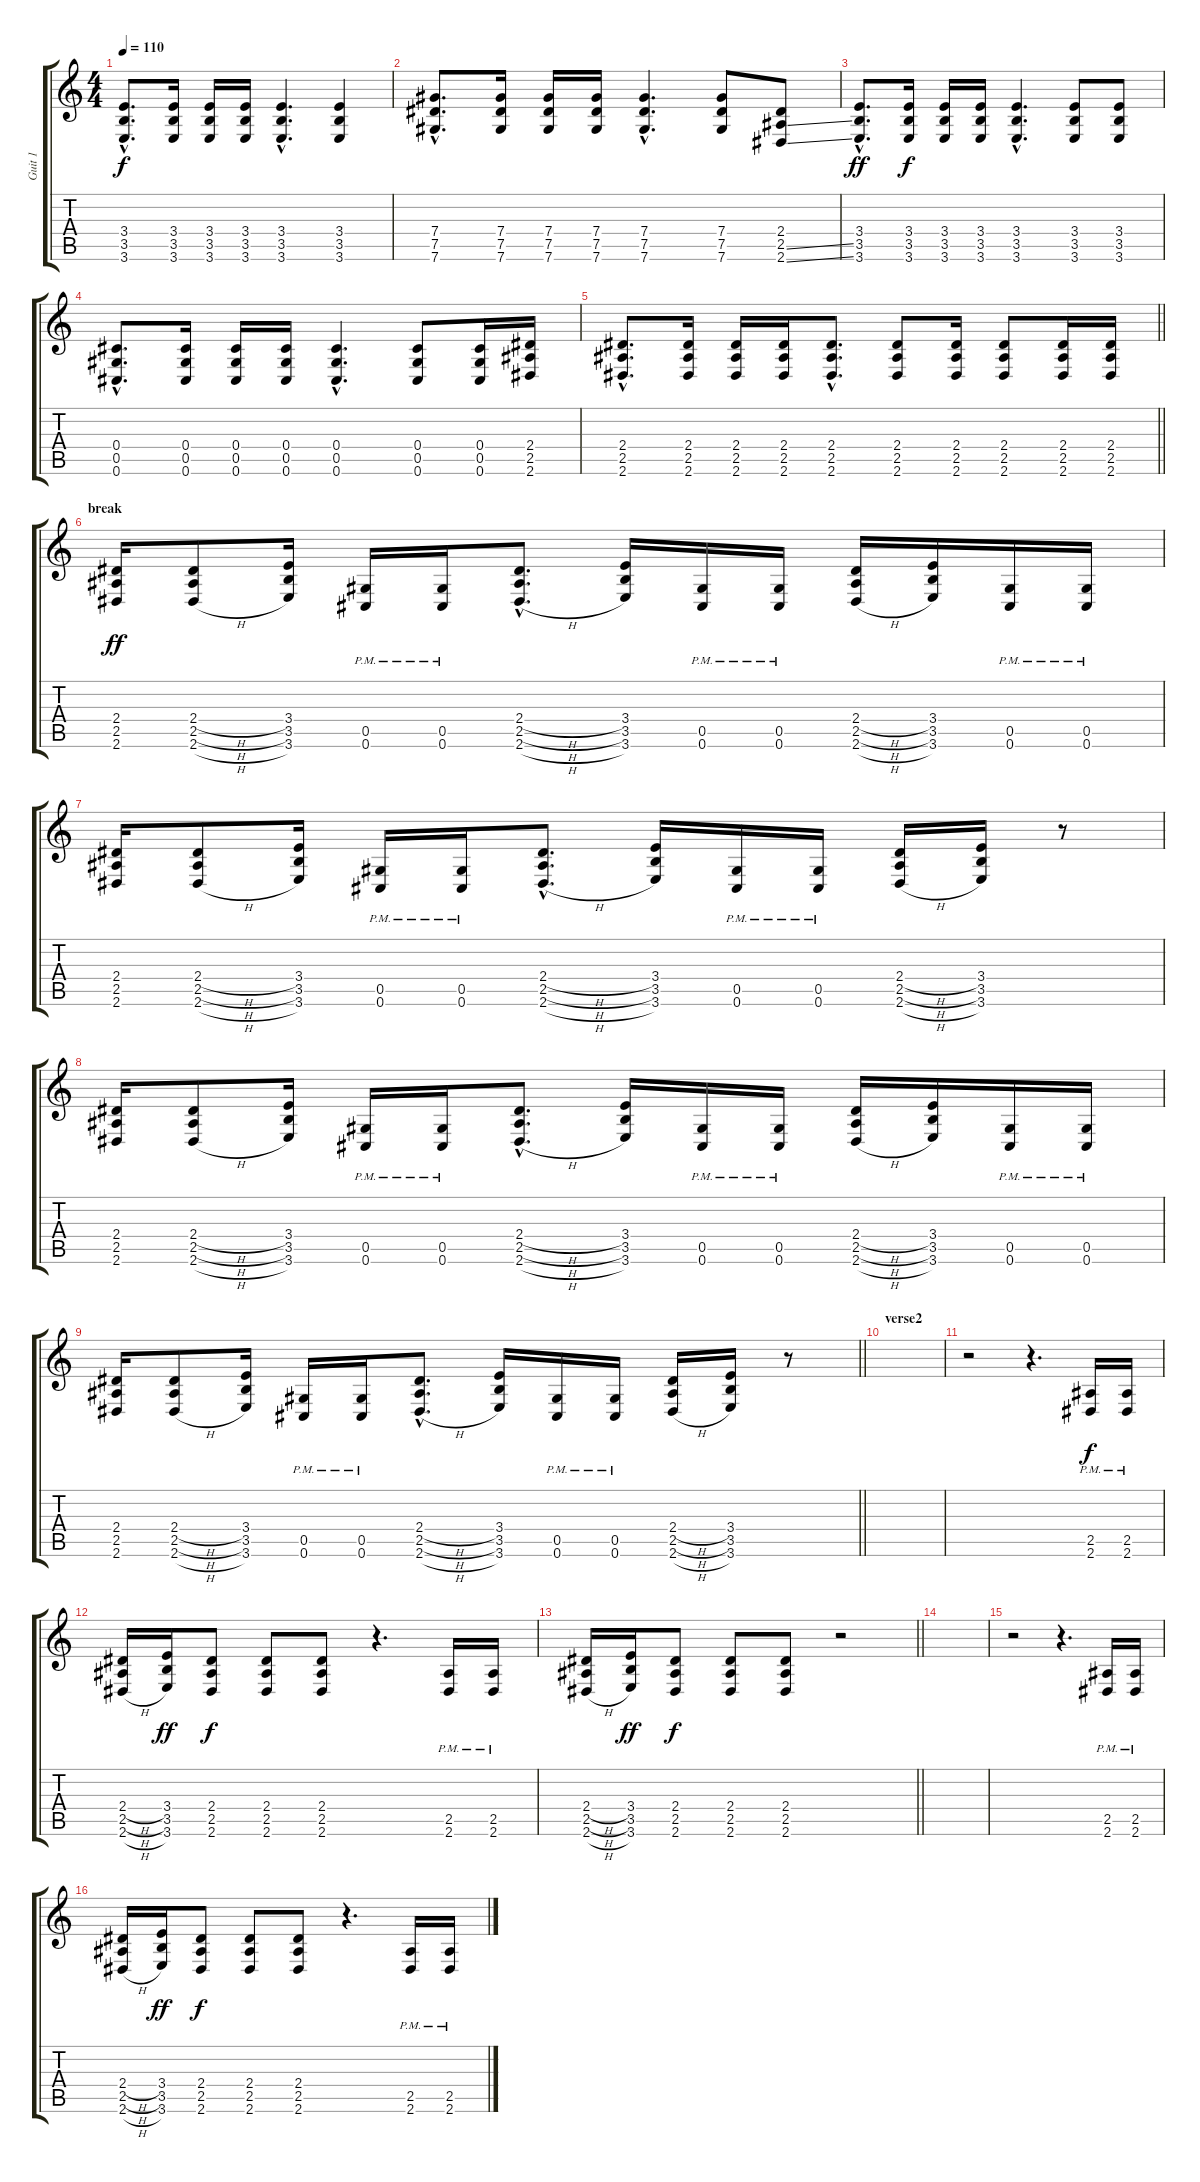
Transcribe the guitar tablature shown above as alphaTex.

\track ("Guit 1" "Guit 1") {instrument distortionguitar}
\staff {score tabs}
\tuning (Eb4 Bb3 Gb3 Db3 Ab2 Db2) {hide}
\ts (4 4)
\tempo 110
\clef g2
\ks c
(3.4{hac} 3.5{hac} 3.6{hac}).8{d dy f} (3.4 3.5 3.6).16 (3.4 3.5 3.6).16 (3.4 3.5 3.6).16 (3.4{hac} 3.5{hac} 3.6{hac}).4{d} (3.4 3.5 3.6).4 |
(7.4{hac} 7.5{hac} 7.6{hac}).8{d} (7.4 7.5 7.6).16 (7.4 7.5 7.6).16 (7.4 7.5 7.6).16 (7.4{hac} 7.5{hac} 7.6{hac}).4{d} (7.4 7.5 7.6).8 (2.4 2.5{ss} 2.6{ss}).8 |
(3.4{hac} 3.5{hac} 3.6{hac}).8{d dy ff} (3.4 3.5 3.6).16{dy f} (3.4 3.5 3.6).16 (3.4 3.5 3.6).16 (3.4{hac} 3.5{hac} 3.6{hac}).4{d} (3.4 3.5 3.6).8 (3.4 3.5 3.6).8 |
(0.4{hac} 0.5{hac} 0.6{hac}).8{d} (0.4 0.5 0.6).16 (0.4 0.5 0.6).16 (0.4 0.5 0.6).16 (0.4{hac} 0.5{hac} 0.6{hac}).4{d} (0.4 0.5 0.6).8 (0.4 0.5 0.6).16 (2.4 2.5 2.6).16 |
\barLineRight lightlight
(2.4{hac} 2.5{hac} 2.6{hac}).8{d} (2.4 2.5 2.6).16 (2.4 2.5 2.6).16 (2.4 2.5 2.6).16 (2.4{hac} 2.5{hac} 2.6{hac}).8{d} (2.4 2.5 2.6).8 (2.4 2.5 2.6).16 (2.4 2.5 2.6).8 (2.4 2.5 2.6).16 (2.4 2.5 2.6).16 |
\section ("" "break")
(2.4 2.5 2.6).16{dy ff} (2.4{h} 2.5{h} 2.6{h}).8 (3.4 3.5 3.6).16 (0.5{pm} 0.6).16 (0.5{pm} 0.6).16 (2.4{h hac} 2.5{h hac} 2.6{h hac}).8{d} (3.4 3.5 3.6).16 (0.5{pm} 0.6).16 (0.5{pm} 0.6).16 (2.4{h} 2.5{h} 2.6{h}).16 (3.4 3.5 3.6).16 (0.5{pm} 0.6).16 (0.5{pm} 0.6).16 |
(2.4 2.5 2.6).16 (2.4{h} 2.5{h} 2.6{h}).8 (3.4 3.5 3.6).16 (0.5{pm} 0.6).16 (0.5{pm} 0.6).16 (2.4{h hac} 2.5{h hac} 2.6{h hac}).8{d} (3.4 3.5 3.6).16 (0.5{pm} 0.6).16 (0.5{pm} 0.6).16 (2.4{h} 2.5{h} 2.6{h}).16 (3.4 3.5 3.6).16 r.8 |
(2.4 2.5 2.6).16 (2.4{h} 2.5{h} 2.6{h}).8 (3.4 3.5 3.6).16 (0.5{pm} 0.6).16 (0.5{pm} 0.6).16 (2.4{h hac} 2.5{h hac} 2.6{h hac}).8{d} (3.4 3.5 3.6).16 (0.5{pm} 0.6).16 (0.5{pm} 0.6).16 (2.4{h} 2.5{h} 2.6{h}).16 (3.4 3.5 3.6).16 (0.5{pm} 0.6).16 (0.5{pm} 0.6).16 |
\barLineRight lightlight
(2.4 2.5 2.6).16 (2.4{h} 2.5{h} 2.6{h}).8 (3.4 3.5 3.6).16 (0.5{pm} 0.6).16 (0.5{pm} 0.6).16 (2.4{h hac} 2.5{h hac} 2.6{h hac}).8{d} (3.4 3.5 3.6).16 (0.5{pm} 0.6).16 (0.5{pm} 0.6).16 (2.4{h} 2.5{h} 2.6{h}).16 (3.4 3.5 3.6).16 r.8 |
\section ("" "verse2")
|
r.2 r.4{d} (2.5{pm} 2.6).16{dy f} (2.5{pm} 2.6).16 |
(2.4{h} 2.5{h} 2.6{h}).16 (3.4 3.5 3.6).16{dy ff} (2.4 2.5 2.6).8{dy f} (2.4 2.5 2.6).8 (2.4 2.5 2.6).8 r.4{d} (2.5{pm} 2.6).16 (2.5{pm} 2.6).16 |
\barLineRight lightlight
(2.4{h} 2.5{h} 2.6{h}).16 (3.4 3.5 3.6).16{dy ff} (2.4 2.5 2.6).8{dy f} (2.4 2.5 2.6).8 (2.4 2.5 2.6).8 r.2 |
|
r.2 r.4{d} (2.5{pm} 2.6).16 (2.5{pm} 2.6).16 |
(2.4{h} 2.5{h} 2.6{h}).16 (3.4 3.5 3.6).16{dy ff} (2.4 2.5 2.6).8{dy f} (2.4 2.5 2.6).8 (2.4 2.5 2.6).8 r.4{d} (2.5{pm} 2.6).16 (2.5{pm} 2.6).16
